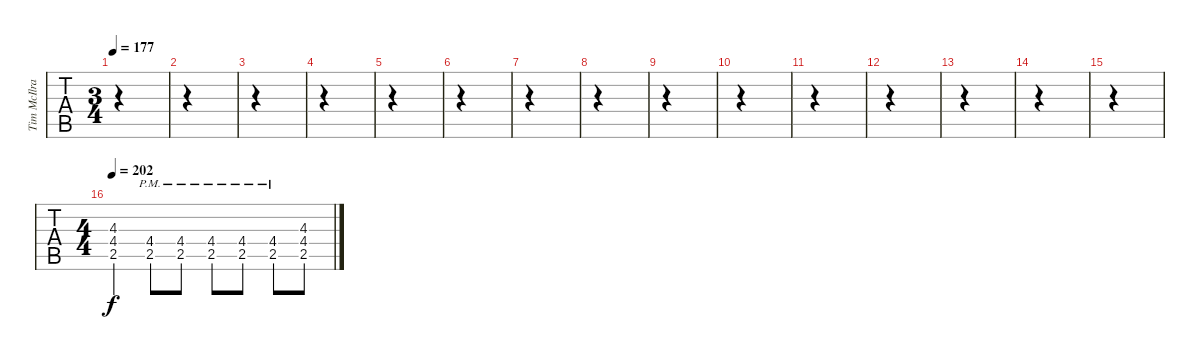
\track ("Tim McIlrath - Guitar One" "Tim McIlra") {instrument distortionguitar}
\staff {tabs}
\tuning (E4 B3 G3 D3 A2 E2) {hide}
\ts (3 4)
\tempo 177
\clef g2
\ks c
|
|
|
|
|
|
|
|
|
|
|
|
|
|
|
\ts (4 4)
\tempo 202
(4.3 4.4 2.5).4{balance 16} (4.4{pm} 2.5{pm}).8 (4.4{pm} 2.5{pm}).8 (4.4{pm} 2.5{pm}).8 (4.4{pm} 2.5{pm}).8 (4.4{pm} 2.5{pm}).8 (4.3 4.4 2.5).8
